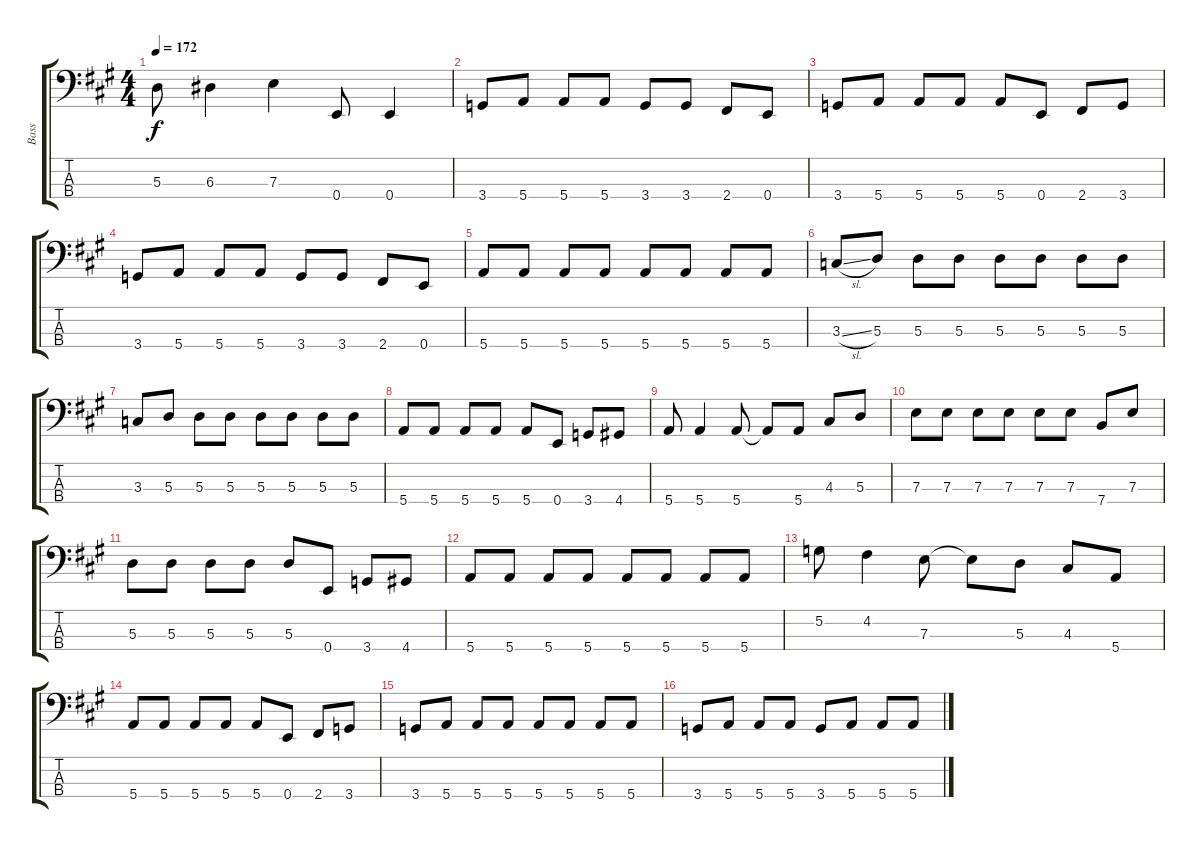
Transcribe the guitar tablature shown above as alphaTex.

\track ("Bass" "Bass") {instrument electricbasspick}
\staff {score tabs}
\tuning (G2 D2 A1 E1) {hide}
\ts (4 4)
\tempo 172
\clef f4
\ks a
5.3{t}.8{dy f} 6.3.4 7.3.4 0.4.8 0.4.4 |
3.4.8 5.4.8 5.4.8 5.4.8 3.4.8 3.4.8 2.4.8 0.4.8 |
3.4.8 5.4.8 5.4.8 5.4.8 5.4.8 0.4.8 2.4.8 3.4.8 |
3.4.8 5.4.8 5.4.8 5.4.8 3.4.8 3.4.8 2.4.8 0.4.8 |
5.4.8 5.4.8 5.4.8 5.4.8 5.4.8 5.4.8 5.4.8 5.4.8 |
3.3{sl}.8 5.3.8 5.3.8 5.3.8 5.3.8 5.3.8 5.3.8 5.3.8 |
3.3.8 5.3.8 5.3.8 5.3.8 5.3.8 5.3.8 5.3.8 5.3.8 |
5.4.8 5.4.8 5.4.8 5.4.8 5.4.8 0.4.8 3.4.8 4.4.8 |
5.4.8 5.4.4 5.4.8 5.4{t}.8 5.4.8 4.3.8 5.3.8 |
7.3.8 7.3.8 7.3.8 7.3.8 7.3.8 7.3.8 7.4.8 7.3.8 |
5.3.8 5.3.8 5.3.8 5.3.8 5.3.8 0.4.8 3.4.8 4.4.8 |
5.4.8 5.4.8 5.4.8 5.4.8 5.4.8 5.4.8 5.4.8 5.4.8 |
5.2.8 4.2.4 7.3.8 7.3{t}.8 5.3.8 4.3.8 5.4.8 |
5.4.8 5.4.8 5.4.8 5.4.8 5.4.8 0.4.8 2.4.8 3.4.8 |
3.4.8 5.4.8 5.4.8 5.4.8 5.4.8 5.4.8 5.4.8 5.4.8 |
3.4.8 5.4.8 5.4.8 5.4.8 3.4.8 5.4.8 5.4.8 5.4.8
